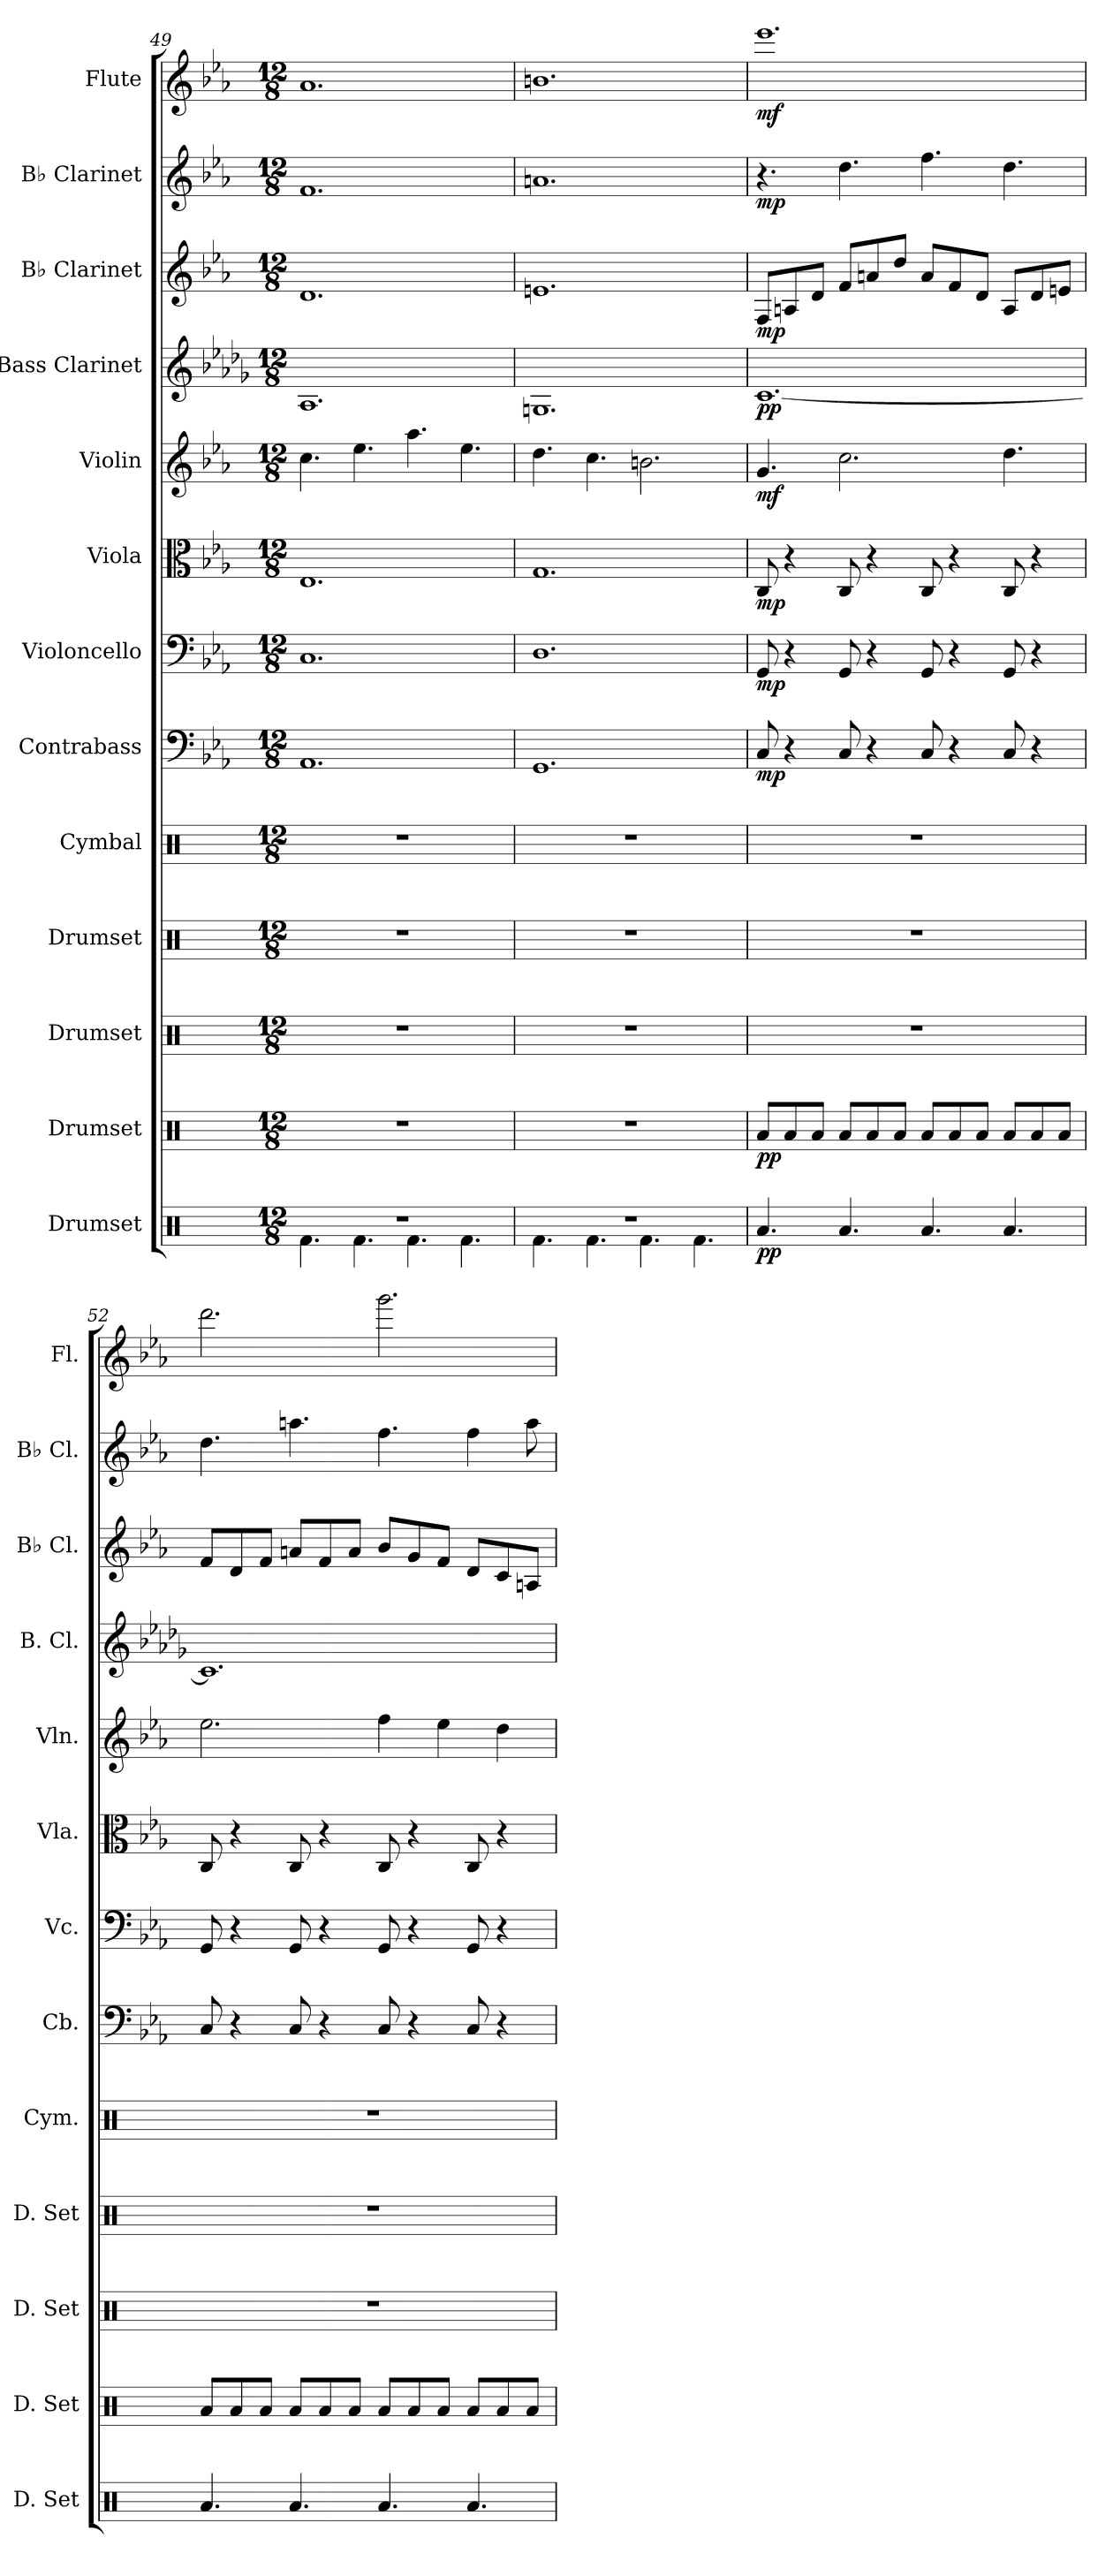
**kern	**dynam	**kern	**dynam	**kern	**kern	**kern	**kern	**dynam	**kern	**dynam	**kern	**dynam	**kern	**dynam	**kern	**dynam	**kern	**dynam	**kern	**dynam	**kern	**dynam
*part13	*part13	*part12	*part12	*part11	*part10	*part9	*part8	*part8	*part7	*part7	*part6	*part6	*part5	*part5	*part4	*part4	*part3	*part3	*part2	*part2	*part1	*part1
*staff13	*staff13	*staff12	*staff12	*staff11	*staff10	*staff9	*staff8	*staff8	*staff7	*staff7	*staff6	*staff6	*staff5	*staff5	*staff4	*staff4	*staff3	*staff3	*staff2	*staff2	*staff1	*staff1
*I"Drumset	*	*I"Drumset	*	*I"Drumset	*I"Drumset	*I"Cymbal	*I"Contrabass	*	*I"Violoncello	*	*I"Viola	*	*I"Violin	*	*I"Bass Clarinet	*	*I"B♭ Clarinet	*	*I"B♭ Clarinet	*	*I"Flute	*
*I'D. Set	*	*I'D. Set	*	*I'D. Set	*I'D. Set	*I'Cym.	*I'Cb.	*	*I'Vc.	*	*I'Vla.	*	*I'Vln.	*	*I'B. Cl.	*	*I'B♭ Cl.	*	*I'B♭ Cl.	*	*I'Fl.	*
!!LO:PB:g=z
*clefX	*	*clefX	*	*clefX	*clefX	*clefX	*clefF4	*	*clefF4	*	*clefC3	*	*clefG2	*	*clefG2	*	*clefG2	*	*clefG2	*	*clefG2	*
*	*	*	*	*	*	*	*ITrd7c12	*	*	*	*	*	*	*	*ITrd8c14	*	*ITrd1c2	*	*ITrd1c2	*	*	*
*k[]	*	*k[]	*	*k[]	*k[]	*k[]	*k[b-e-a-]	*	*k[b-e-a-]	*	*k[b-e-a-]	*	*k[b-e-a-]	*	*k[b-e-a-d-g-]	*	*k[b-e-a-d-g-]	*	*k[b-e-a-d-g-]	*	*k[b-e-a-]	*
*M12/8	*	*M12/8	*	*M12/8	*M12/8	*M12/8	*M12/8	*	*M12/8	*	*M12/8	*	*M12/8	*	*M12/8	*	*M12/8	*	*M12/8	*	*M12/8	*
=49	=49	=49	=49	=49	=49	=49	=49	=49	=49	=49	=49	=49	=49	=49	=49	=49	=49	=49	=49	=49	=49	=49
*^	*	*	*	*	*	*	*	*	*	*	*	*	*	*	*	*	*	*	*	*	*	*
1.r	4.Rf\	.	1.r	.	1.r	1.r	1.r	1.AAA-	.	1.C	.	1.E-	.	4.cc\	.	1.AA-	.	1.c	.	1.e-	.	1.a-	.
.	4.Rf\	.	.	.	.	.	.	.	.	.	.	.	.	4.ee-\	.	.	.	.	.	.	.	.	.
.	4.Rf\	.	.	.	.	.	.	.	.	.	.	.	.	4.aa-\	.	.	.	.	.	.	.	.	.
.	4.Rf\	.	.	.	.	.	.	.	.	.	.	.	.	4.ee-\	.	.	.	.	.	.	.	.	.
=50	=50	=50	=50	=50	=50	=50	=50	=50	=50	=50	=50	=50	=50	=50	=50	=50	=50	=50	=50	=50	=50	=50	=50
1.r	4.Rf\	.	1.r	.	1.r	1.r	1.r	1.GGG	.	1.D	.	1.G	.	4.dd\	.	1.GGn	.	1.dn	.	1.gn	.	1.bn	.
.	4.Rf\	.	.	.	.	.	.	.	.	.	.	.	.	4.cc\	.	.	.	.	.	.	.	.	.
.	4.Rf\	.	.	.	.	.	.	.	.	.	.	.	.	2.bn\	.	.	.	.	.	.	.	.	.
.	4.Rf\	.	.	.	.	.	.	.	.	.	.	.	.	.	.	.	.	.	.	.	.	.	.
=51	=51	=51	=51	=51	=51	=51	=51	=51	=51	=51	=51	=51	=51	=51	=51	=51	=51	=51	=51	=51	=51	=51	=51
!	!	!LO:DY:b	!	!LO:DY:b	!	!	!	!	!LO:DY:b	!	!LO:DY:b	!	!LO:DY:b	!	!LO:DY:b	!	!LO:DY:b	!	!LO:DY:b	!	!LO:DY:b	!	!LO:DY:b
*v	*v	*	*	*	*	*	*	*	*	*	*	*	*	*	*	*	*	*	*	*	*	*	*
4.Ra/	pp	8Ra/L	pp	1.r	1.r	1.r	8CC/	mp	8GG/	mp	8C/	mp	4.g/	mf	[1.C	pp	8E-/L	mp	4.r	mp	1.eee-	mf
.	.	8Ra/	.	.	.	.	4r	.	4r	.	4r	.	.	.	.	.	8Gn/	.	.	.	.	.
.	.	8Ra/J	.	.	.	.	.	.	.	.	.	.	.	.	.	.	8c/J	.	.	.	.	.
4.Ra/	.	8Ra/L	.	.	.	.	8CC/	.	8GG/	.	8C/	.	2.cc\	.	.	.	8e-/L	.	4.cc\	.	.	.
.	.	8Ra/	.	.	.	.	4r	.	4r	.	4r	.	.	.	.	.	8gn/	.	.	.	.	.
.	.	8Ra/J	.	.	.	.	.	.	.	.	.	.	.	.	.	.	8cc/J	.	.	.	.	.
4.Ra/	.	8Ra/L	.	.	.	.	8CC/	.	8GG/	.	8C/	.	.	.	.	.	8g/L	.	4.ee-\	.	.	.
.	.	8Ra/	.	.	.	.	4r	.	4r	.	4r	.	.	.	.	.	8e-/	.	.	.	.	.
.	.	8Ra/J	.	.	.	.	.	.	.	.	.	.	.	.	.	.	8c/J	.	.	.	.	.
4.Ra/	.	8Ra/L	.	.	.	.	8CC/	.	8GG/	.	8C/	.	4.dd\	.	.	.	8G/L	.	4.cc\	.	.	.
.	.	8Ra/	.	.	.	.	4r	.	4r	.	4r	.	.	.	.	.	8c/	.	.	.	.	.
.	.	8Ra/J	.	.	.	.	.	.	.	.	.	.	.	.	.	.	8dn/J	.	.	.	.	.
!!LO:PB:g=z
=52	=52	=52	=52	=52	=52	=52	=52	=52	=52	=52	=52	=52	=52	=52	=52	=52	=52	=52	=52	=52	=52	=52
4.Ra/	.	8Ra/L	.	1.r	1.r	1.r	8CC/	.	8GG/	.	8C/	.	2.ee-\	.	1.C]	.	8e-/L	.	4.cc\	.	2.ddd\	.
.	.	8Ra/	.	.	.	.	4r	.	4r	.	4r	.	.	.	.	.	8c/	.	.	.	.	.
.	.	8Ra/J	.	.	.	.	.	.	.	.	.	.	.	.	.	.	8e-/J	.	.	.	.	.
4.Ra/	.	8Ra/L	.	.	.	.	8CC/	.	8GG/	.	8C/	.	.	.	.	.	8gn/L	.	4.ggn\	.	.	.
.	.	8Ra/	.	.	.	.	4r	.	4r	.	4r	.	.	.	.	.	8e-/	.	.	.	.	.
.	.	8Ra/J	.	.	.	.	.	.	.	.	.	.	.	.	.	.	8g/J	.	.	.	.	.
4.Ra/	.	8Ra/L	.	.	.	.	8CC/	.	8GG/	.	8C/	.	4ff\	.	.	.	8a-/L	.	4.ee-\	.	2.ggg\	.
.	.	8Ra/	.	.	.	.	4r	.	4r	.	4r	.	.	.	.	.	8f/	.	.	.	.	.
.	.	8Ra/J	.	.	.	.	.	.	.	.	.	.	4ee-\	.	.	.	8e-/J	.	.	.	.	.
4.Ra/	.	8Ra/L	.	.	.	.	8CC/	.	8GG/	.	8C/	.	.	.	.	.	8c/L	.	4ee-\	.	.	.
.	.	8Ra/	.	.	.	.	4r	.	4r	.	4r	.	4dd\	.	.	.	8B-/	.	.	.	.	.
.	.	8Ra/J	.	.	.	.	.	.	.	.	.	.	.	.	.	.	8Gn/J	.	8gg\	.	.	.
=	=	=	=	=	=	=	=	=	=	=	=	=	=	=	=	=	=	=	=	=	=	=
*-	*-	*-	*-	*-	*-	*-	*-	*-	*-	*-	*-	*-	*-	*-	*-	*-	*-	*-	*-	*-	*-	*-
